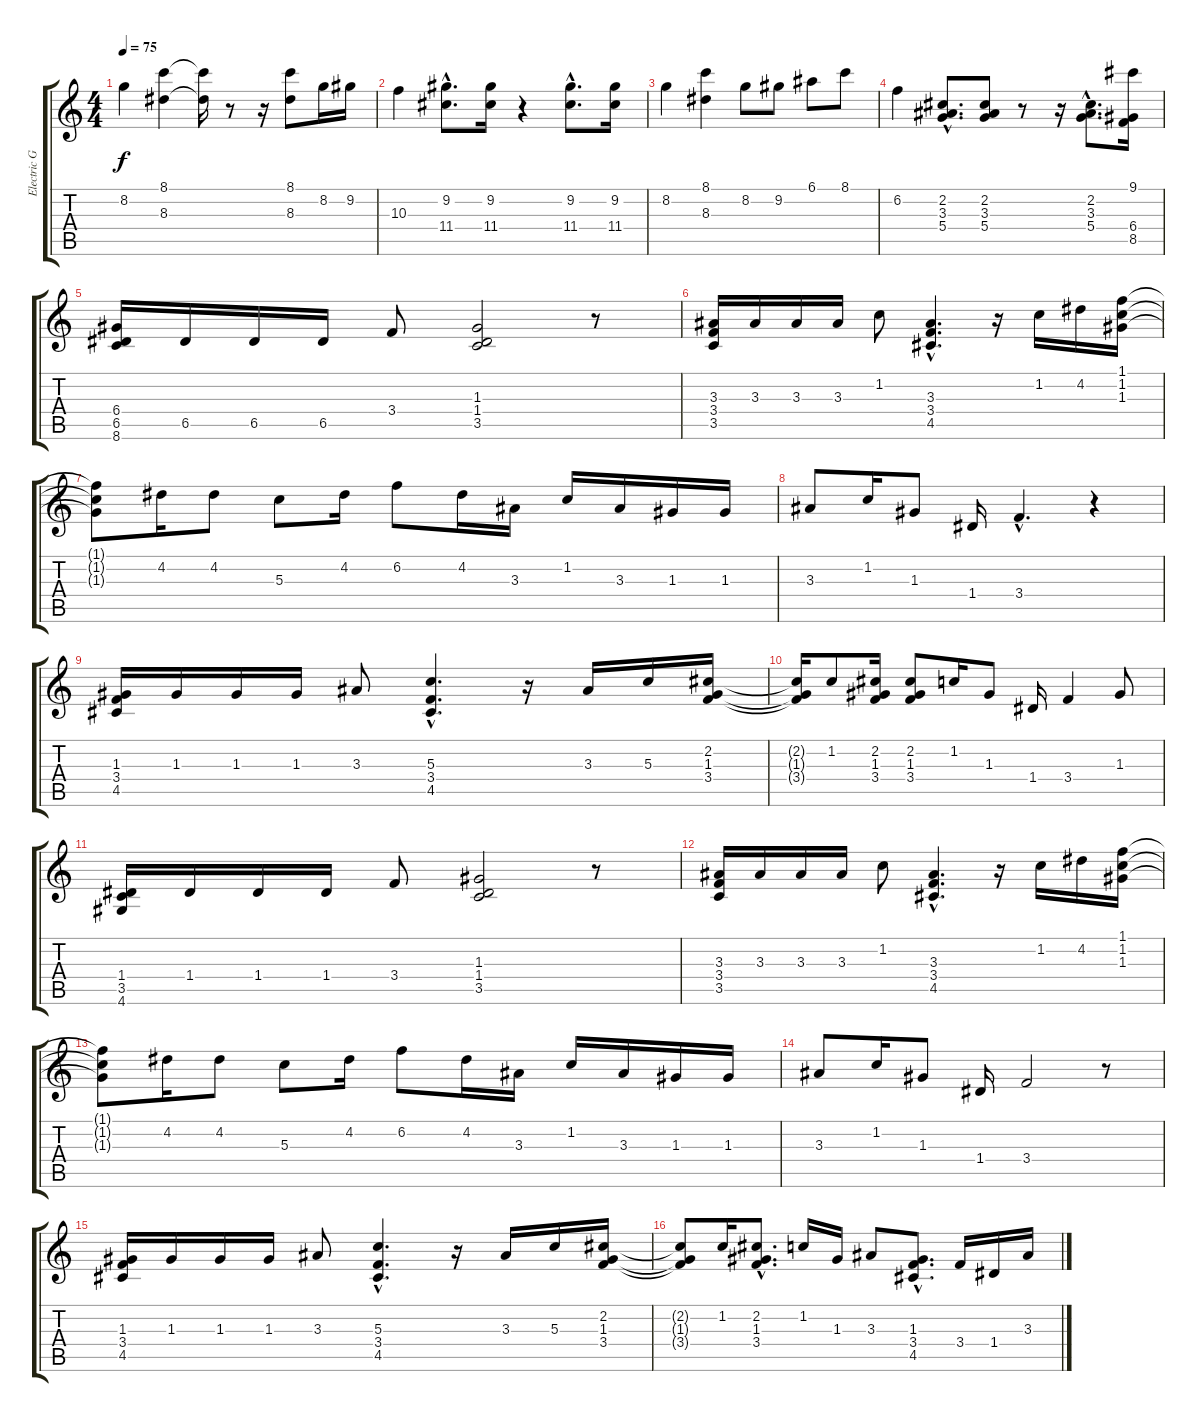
\track ("Electric Guitar" "Electric G") {instrument electricguitarjazz}
\staff {score tabs}
\tuning (E4 B3 G3 D3 A2 E2) {hide}
\ts (4 4)
\tempo 75
\clef g2
\ks c
8.2.4{dy f instrument electricguitarjazz} (8.1 8.3).4 (8.1{t} 8.3{t}).16 r.8 r.16 (8.1 8.3).8 8.2.16 9.2.16 |
10.3.4 (9.2{hac} 11.4{hac}).8{d} (9.2 11.4).16 r.4 (9.2{hac} 11.4{hac}).8{d} (9.2 11.4).16 |
8.2.4 (8.1 8.3).4 8.2.8 9.2.8 6.1.8 8.1.8 |
6.2.4 (2.2{hac} 3.3{hac} 5.4{hac}).8{d} (2.2 3.3 5.4).8 r.8 r.16 (2.2{hac} 3.3{hac} 5.4{hac}).8{d} (9.1 6.4 8.5).16 |
(6.4 6.5 8.6).16 6.5.16 6.5.16 6.5.16 3.4.8 (1.3 1.4 3.5).2 r.8 |
(3.3 3.4 3.5).16 3.3.16 3.3.16 3.3.16 1.2.8 (3.3{hac} 3.4{hac} 4.5{hac}).4{d} r.16 1.2.16 4.2.16 (1.1 1.2 1.3).16 |
(1.1{t} 1.2{t} 1.3{t}).8 4.2.16 4.2.8 5.3.8 4.2.16 6.2.8 4.2.16 3.3.16 1.2.16 3.3.16 1.3.16 1.3.16 |
3.3.8 1.2.16 1.3.8 1.4.16 3.4{hac}.4{d} r.4 |
(1.3 3.4 4.5).16 1.3.16 1.3.16 1.3.16 3.3.8 (5.3{hac} 3.4{hac} 4.5{hac}).4{d} r.16 3.3.16 5.3.16 (2.2 1.3 3.4).16 |
(2.2{t} 1.3{t} 3.4{t}).16 1.2.8 (2.2 1.3 3.4).16 (2.2 1.3 3.4).8 1.2.16 1.3.8 1.4.16 3.4.4 1.3.8 |
(1.4 3.5 4.6).16 1.4.16 1.4.16 1.4.16 3.4.8 (1.3 1.4 3.5).2 r.8 |
(3.3 3.4 3.5).16 3.3.16 3.3.16 3.3.16 1.2.8 (3.3{hac} 3.4{hac} 4.5{hac}).4{d} r.16 1.2.16 4.2.16 (1.1 1.2 1.3).16 |
(1.1{t} 1.2{t} 1.3{t}).8 4.2.16 4.2.8 5.3.8 4.2.16 6.2.8 4.2.16 3.3.16 1.2.16 3.3.16 1.3.16 1.3.16 |
3.3.8 1.2.16 1.3.8 1.4.16 3.4.2 r.8 |
(1.3 3.4 4.5).16 1.3.16 1.3.16 1.3.16 3.3.8 (5.3{hac} 3.4{hac} 4.5{hac}).4{d} r.16 3.3.16 5.3.16 (2.2 1.3 3.4).16 |
(2.2{t} 1.3{t} 3.4{t}).8 1.2.16 (2.2{hac} 1.3{hac} 3.4{hac}).8{d} 1.2.16 1.3.16 3.3.8 (1.3{hac} 3.4{hac} 4.5{hac}).8{d} 3.4.16 1.4.16 3.3.16
